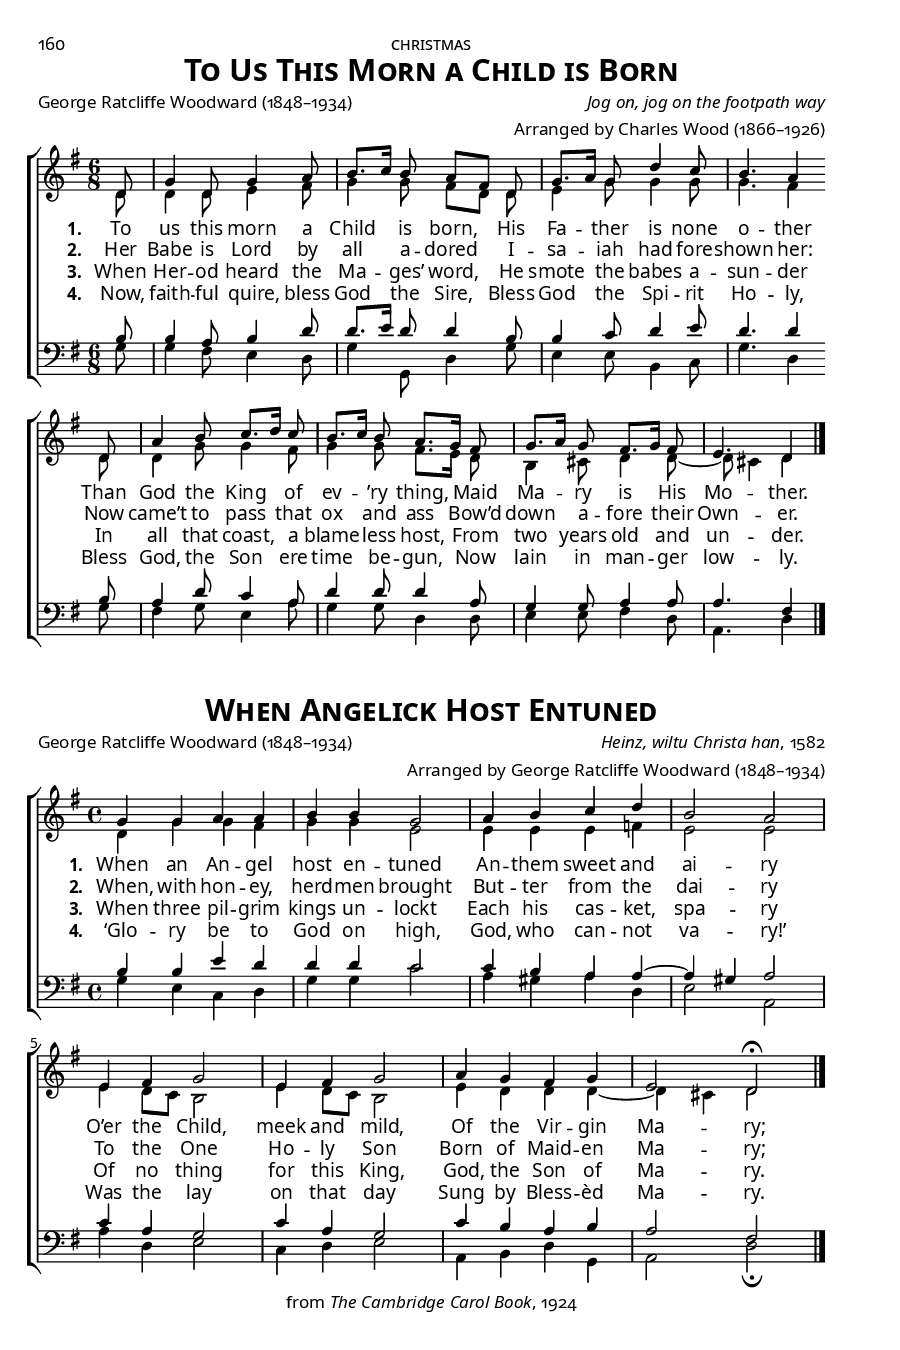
\version "2.14.2"
\include "util.ly"
\header {
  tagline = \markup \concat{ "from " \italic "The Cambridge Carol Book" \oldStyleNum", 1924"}
}
\paper {
  print-all-headers = ##t
  paper-height = 9\in
  paper-width = 6\in
  indent = 0\in
  %system-system-spacing = #'((basic-distance . 10) (padding . 0))
  system-system-spacing =
    #'((basic-distance . 0)
       (minimum-distance . 0)
       (padding . 1)
       (stretchability . 100))
  score-markup-spacing =
    #'((basic-distance . 0)
       (minimum-distance . 0)
       (padding . -20)
       (stretchability . 100))
  ragged-last-bottom = ##f
  ragged-bottom = ##f
  two-sided = ##t
  inner-margin = 0.5\in
  outer-margin = 0.25\in
  top-margin = 0.25\in
  bottom-margin = 0.25\in
  first-page-number = #160
  print-first-page-number = ##t
  headerLine = \markup{\override #'(font-name . "Garamond Premier Pro") \smallCapsOldStyle"christmas"}
  oddHeaderMarkup = \markup\fill-line{
     \override #'(font-name . "Garamond Premier Pro")\abs-fontsize #8.5
     \combine 
        \fill-line{"" \on-the-fly #print-page-number-check-first
        \oldStylePageNum""
        }
        \fill-line{\headerLine}
  }
  evenHeaderMarkup = \markup {
     \override #'(font-name . "Garamond Premier Pro")\abs-fontsize #8.5
     \combine
        \on-the-fly #print-page-number-check-first
        \oldStylePageNum""
        \fill-line{\headerLine}
  }
}
#(set-global-staff-size 15) \paper{ #(define fonts (make-pango-font-tree "GoudyOlSt BT" "Garamond Premier Pro" "Garamond Premier Pro" (/ 15 20))) }
global = {
  \key g \major
  \time 6/8
  \autoBeamOff
  \override DynamicLineSpanner #'staff-padding = #0.0
  \override DynamicLineSpanner #'Y-extent = #'(-1 . 1)
}

sopMusic = \relative c' {
  \partial 8 d8 |
  g4 d8 g4 a8 |
  b8.[ c16] b8 a[ fis] d |
  g8.[ a16] g8 d'4 c8 |
  b4. a4 \bar""\break d,8 |
  
  a'4 b8 c8.[ d16] c8 |
  b8.[ c16] b8 a8.[ g16] fis8 |
  g8.[ a16] g8 fis8.[ g16] fis8 |
  \partial 8*5 e4. d4 \bar "|."
}
sopWords = \lyricmode {
  
}

altoMusic = \relative c' {
  d8 |
  d4 d8 e4 fis8 |
  g4 g8 fis[ d] d |
  e4 g8 g4 g8 |
  g4. fis4 d8 |
  
  d4 g8 g4 fis8 |
  g4 g8 fis8.[ e16] d8 |
  b4 cis8 d4 d8~ |
  d cis!4 d4 \bar "|."
}
altoWords = \lyricmode {  
  \dropLyricsIX
  \set stanza = #"1. "
  To us this morn a Child is born,
  His Fa -- ther is none o -- ther
  Than God the King of ev -- ’ry thing,
  Maid Ma -- ry is His Mo -- ther.
}
altoWordsII = \lyricmode {
  \dropLyricsIX
%\markup\italic
  \set stanza = #"2. "
  Her Babe is Lord by all a -- dored
  I -- sa -- iah had fore -- shown her:
  Now came’t to pass that ox and ass
  Bow’d down a -- fore their Own -- er.
  \set ignoreMelismata = ##t
}
altoWordsIII = \lyricmode {
  \dropLyricsIX
  \set stanza = #"3. "
  When Her -- od heard the Ma -- ges’ word,
  He smote the babes a -- sun -- der
  In all that coast, a blame -- less host,
  From two years old and un -- der.
  \set ignoreMelismata = ##t
}
altoWordsIV = \lyricmode {
  \dropLyricsIX
  \set stanza = #"4. "
  Now, faith -- ful quire, bless God the Sire,
  Bless God the Spi -- rit Ho -- ly,
  Bless God, the Son ere time be -- gun,
  Now lain in man -- ger low -- ly.
  \set ignoreMelismata = ##t
}
altoWordsV = \lyricmode {
  \set stanza = #"5. "
  \set ignoreMelismata = ##t
}
altoWordsVI = \lyricmode {
  \set stanza = #"6. "
  \set ignoreMelismata = ##t
}
tenorMusic = \relative c' {
  b8 |
  b4 a8 b4 d8 |
  d8.[ e16] d8 d4 b8 |
  b4 c8 d4 e8 |
  d4. d4 b8 |
  
  a4 d8 c4 a8 |
  d4 d8 d4 a8 |
  g4 g8 a4 a8 |
  a4. fis4 \bar "|."
}
tenorWords = \lyricmode {

}

bassMusic = \relative c {
  g'8 |
  g4 fis8 e4 d8 |
  g4 g,8 d'4 g8 |
  e4 e8 b4 c8 |
  g'4. d4 g8 |
  
  fis4 g8 e4 a8 |
  g4 g8 d4 d8 |
  e4 e8 fis4 d8 |
  a4. d4 \bar "|."
}
bassWords = \lyricmode {

}

pianoRH = \relative c' {
  
}
pianoLH = \relative c' {
  
}

\score {
  <<
   \new ChoirStaff <<
    \new Staff = women <<
      \new Voice = "sopranos" { \voiceOne << \global \sopMusic >> }
      \new Voice = "altos" { \voiceTwo << \global \altoMusic >> }
    >>
   \new Staff = men <<
      \clef bass
      \new Voice = "tenors" { \voiceOne << \global \tenorMusic >> }
      \new Voice = "basses" { \voiceTwo << \global \bassMusic >> }
    >>
    \new Lyrics \with { alignAboveContext = #"women" \override VerticalAxisGroup #'nonstaff-relatedstaff-spacing = #'((basic-distance . 1))} \lyricsto "sopranos" \sopWords
    \new Lyrics = "altosVI"  \with { alignBelowContext = #"women" } \lyricsto "basses" \altoWordsVI
    \new Lyrics = "altosV"  \with { alignBelowContext = #"women" } \lyricsto "basses" \altoWordsV
    \new Lyrics = "altosIV"  \with { alignBelowContext = #"women" } \lyricsto "basses" \altoWordsIV
    \new Lyrics = "altosIII"  \with { alignBelowContext = #"women" } \lyricsto "basses" \altoWordsIII
    \new Lyrics = "altosII"  \with { alignBelowContext = #"women" } \lyricsto "basses" \altoWordsII
    \new Lyrics = "altos"  \with { alignBelowContext = #"women" \override VerticalAxisGroup #'nonstaff-relatedstaff-spacing = #'((padding . -0.5))} \lyricsto "basses" \altoWords
    \new Lyrics \with { alignAboveContext = #"men" \override VerticalAxisGroup #'nonstaff-relatedstaff-spacing = #'((basic-distance . 1)) } \lyricsto "tenors" \tenorWords
    \new Lyrics \with { alignBelowContext = #"men" \override VerticalAxisGroup #'nonstaff-relatedstaff-spacing = #'((basic-distance . 1)) } \lyricsto "basses" \bassWords
  >>
%    \new PianoStaff << \new Staff { \new Voice { \pianoRH } } \new Staff { \clef "bass" \pianoLH } >>
  >>
  \layout {
    \context {
      \Score
      %\override SpacingSpanner #'base-shortest-duration = #(ly:make-moment 1 8)
      %\override SpacingSpanner #'common-shortest-duration = #(ly:make-moment 1 4)
    }
    \context {
      % Remove all empty staves
      % \Staff \RemoveEmptyStaves \override VerticalAxisGroup #'remove-first = ##t
    }
    \context {
      \Lyrics
      \override LyricText #'X-offset = #center-on-word
    }
  }
  \header {
    title = \markup{\override #'(font-name . "Garamond Premier Pro Semibold"){ \abs-fontsize #15 \smallCapsOldStyle"To Us This Morn a Child is Born"}}
    poet = \markup\oldStyleNum"George Ratcliffe Woodward (1848–1934)"
    composer = \markup{\italic "Jog on, jog on the footpath way"}
    arranger = \markup\oldStyleNum"Arranged by Charles Wood (1866–1926)"
  }
}







%When Angelick Host Entuned
global = {
  \key g \major
  \time 4/4
  \autoBeamOff
  \override DynamicLineSpanner #'staff-padding = #0.0
  \override DynamicLineSpanner #'Y-extent = #'(-1 . 1)
}

sopMusic = \relative c' {
  g'4 g a a |
  b b g2 |
  a4 b c d |
  b2 a |
  
  e4 fis g2 |
  e4 fis g2 |
  a4 g fis g |
  e2 d\fermata \bar "|."
}
sopWords = \lyricmode {
  
}

altoMusic = \relative c' {
  d4 g g fis |
  g g e2 |
  e4 e e f |
  e2 e |
  
  e4 d8[ c] b2 |
  e4 d8[ c] b2 |
  e4 d d d~ |
  d cis d2 \bar "|."
}
altoWords = \lyricmode {
  \dropLyricsIX
  \set stanza = #"1. "
  When an An -- gel host en -- tuned
  An -- them sweet and ai -- ry
  O’er the Child, meek and mild,
  \set associatedVoice = "sopranos"
  Of the Vir -- gin Ma -- ry;
}
altoWordsII = \lyricmode {
  \dropLyricsIX
%\markup\italic
  \set stanza = #"2. "
  When, with hon -- ey, herd -- men brought
  But -- ter from the dai -- ry
  To the One Ho -- ly Son
  \set associatedVoice = "sopranos"
  Born of Maid -- en Ma -- ry;
  \set ignoreMelismata = ##t
}
altoWordsIII = \lyricmode {
  \dropLyricsIX
  \set stanza = #"3. "
  When three pil -- grim kings un -- lockt
  Each his cas -- ket, spa -- ry
  Of no thing for this King,
  \set associatedVoice = "sopranos"
  God, the Son of Ma -- ry.
  \set ignoreMelismata = ##t
}
altoWordsIV = \lyricmode {
  \dropLyricsIX
  \set stanza = #"4. "
  ‘Glo -- ry be to God on high,
  God, who can -- not va -- ry!’
  Was the lay on that day
  \set associatedVoice = "sopranos"
  Sung by Bless -- èd Ma -- ry.
  \set ignoreMelismata = ##t
}
altoWordsV = \lyricmode {
  \set stanza = #"5. "
  \set ignoreMelismata = ##t
}
altoWordsVI = \lyricmode {
  \set stanza = #"6. "
  \set ignoreMelismata = ##t
}
tenorMusic = \relative c' {
  b4 b e d |
  d d c2 |
  c4 b a a~ |
  a gis a2 |
  
  c4 a g2 |
  c4 a g2 |
  c4 b a b |
  a2 fis \bar "|."
}
tenorWords = \lyricmode {

}

bassMusic = \relative c {
  g'4 e c d |
  g g c2 |
  a4 gis a d, |
  e2 a, |
  
  a'4 d, e2 |
  c4 d e2 |
  a,4 b d g, |
  a2 d\fermata \bar "|."
}
bassWords = \lyricmode {

}

pianoRH = \relative c' {
  
}
pianoLH = \relative c' {
  
}

\score {
  <<
   \new ChoirStaff <<
    \new Staff = women <<
      \new Voice = "sopranos" { \voiceOne << \global \sopMusic >> }
      \new Voice = "altos" { \voiceTwo << \global \altoMusic >> }
    >>
    \new Lyrics \with { alignAboveContext = #"women" \override VerticalAxisGroup #'nonstaff-relatedstaff-spacing = #'((basic-distance . 1))} \lyricsto "sopranos" \sopWords
    \new Lyrics = "altosVI"  \with { alignBelowContext = #"women" } \lyricsto "sopranos" \altoWordsVI
    \new Lyrics = "altosV"  \with { alignBelowContext = #"women" } \lyricsto "sopranos" \altoWordsV
    \new Lyrics = "altosIV"  \with { alignBelowContext = #"women" } \lyricsto "sopranos" \altoWordsIV
    \new Lyrics = "altosIII"  \with { alignBelowContext = #"women" } \lyricsto "sopranos" \altoWordsIII
    \new Lyrics = "altosII"  \with { alignBelowContext = #"women" } \lyricsto "sopranos" \altoWordsII
    \new Lyrics = "altos"  \with { alignBelowContext = #"women" \override VerticalAxisGroup #'nonstaff-relatedstaff-spacing = #'((padding . -0.5))} \lyricsto "sopranos" \altoWords
   \new Staff = men <<
      \clef bass
      \new Voice = "tenors" { \voiceOne << \global \tenorMusic >> }
      \new Voice = "basses" { \voiceTwo << \global \bassMusic >> }
    >>
    \new Lyrics \with { alignAboveContext = #"men" \override VerticalAxisGroup #'nonstaff-relatedstaff-spacing = #'((basic-distance . 1)) } \lyricsto "tenors" \tenorWords
    \new Lyrics \with { alignBelowContext = #"men" \override VerticalAxisGroup #'nonstaff-relatedstaff-spacing = #'((basic-distance . 1)) } \lyricsto "basses" \bassWords
  >>
%    \new PianoStaff << \new Staff { \new Voice { \pianoRH } } \new Staff { \clef "bass" \pianoLH } >>
  >>
  \layout {
    \context {
      \Score
      %\override SpacingSpanner #'base-shortest-duration = #(ly:make-moment 1 8)
      %\override SpacingSpanner #'common-shortest-duration = #(ly:make-moment 1 4)
    }
    \context {
      % Remove all empty staves
      % \Staff \RemoveEmptyStaves \override VerticalAxisGroup #'remove-first = ##t
    }
    \context {
      \Lyrics
      \override LyricText #'X-offset = #center-on-word
    }
  }
  \header {
    title = \markup{\override #'(font-name . "Garamond Premier Pro Semibold"){ \abs-fontsize #15 \smallCapsOldStyle"When Angelick Host Entuned"}}
    poet = \markup\oldStyleNum"George Ratcliffe Woodward (1848–1934)"
    composer = \markup\concat{\italic"Heinz, wiltu Christa han" \oldStyleNum", 1582"}
    arranger = \markup\oldStyleNum"Arranged by George Ratcliffe Woodward (1848–1934)"
  }
}

